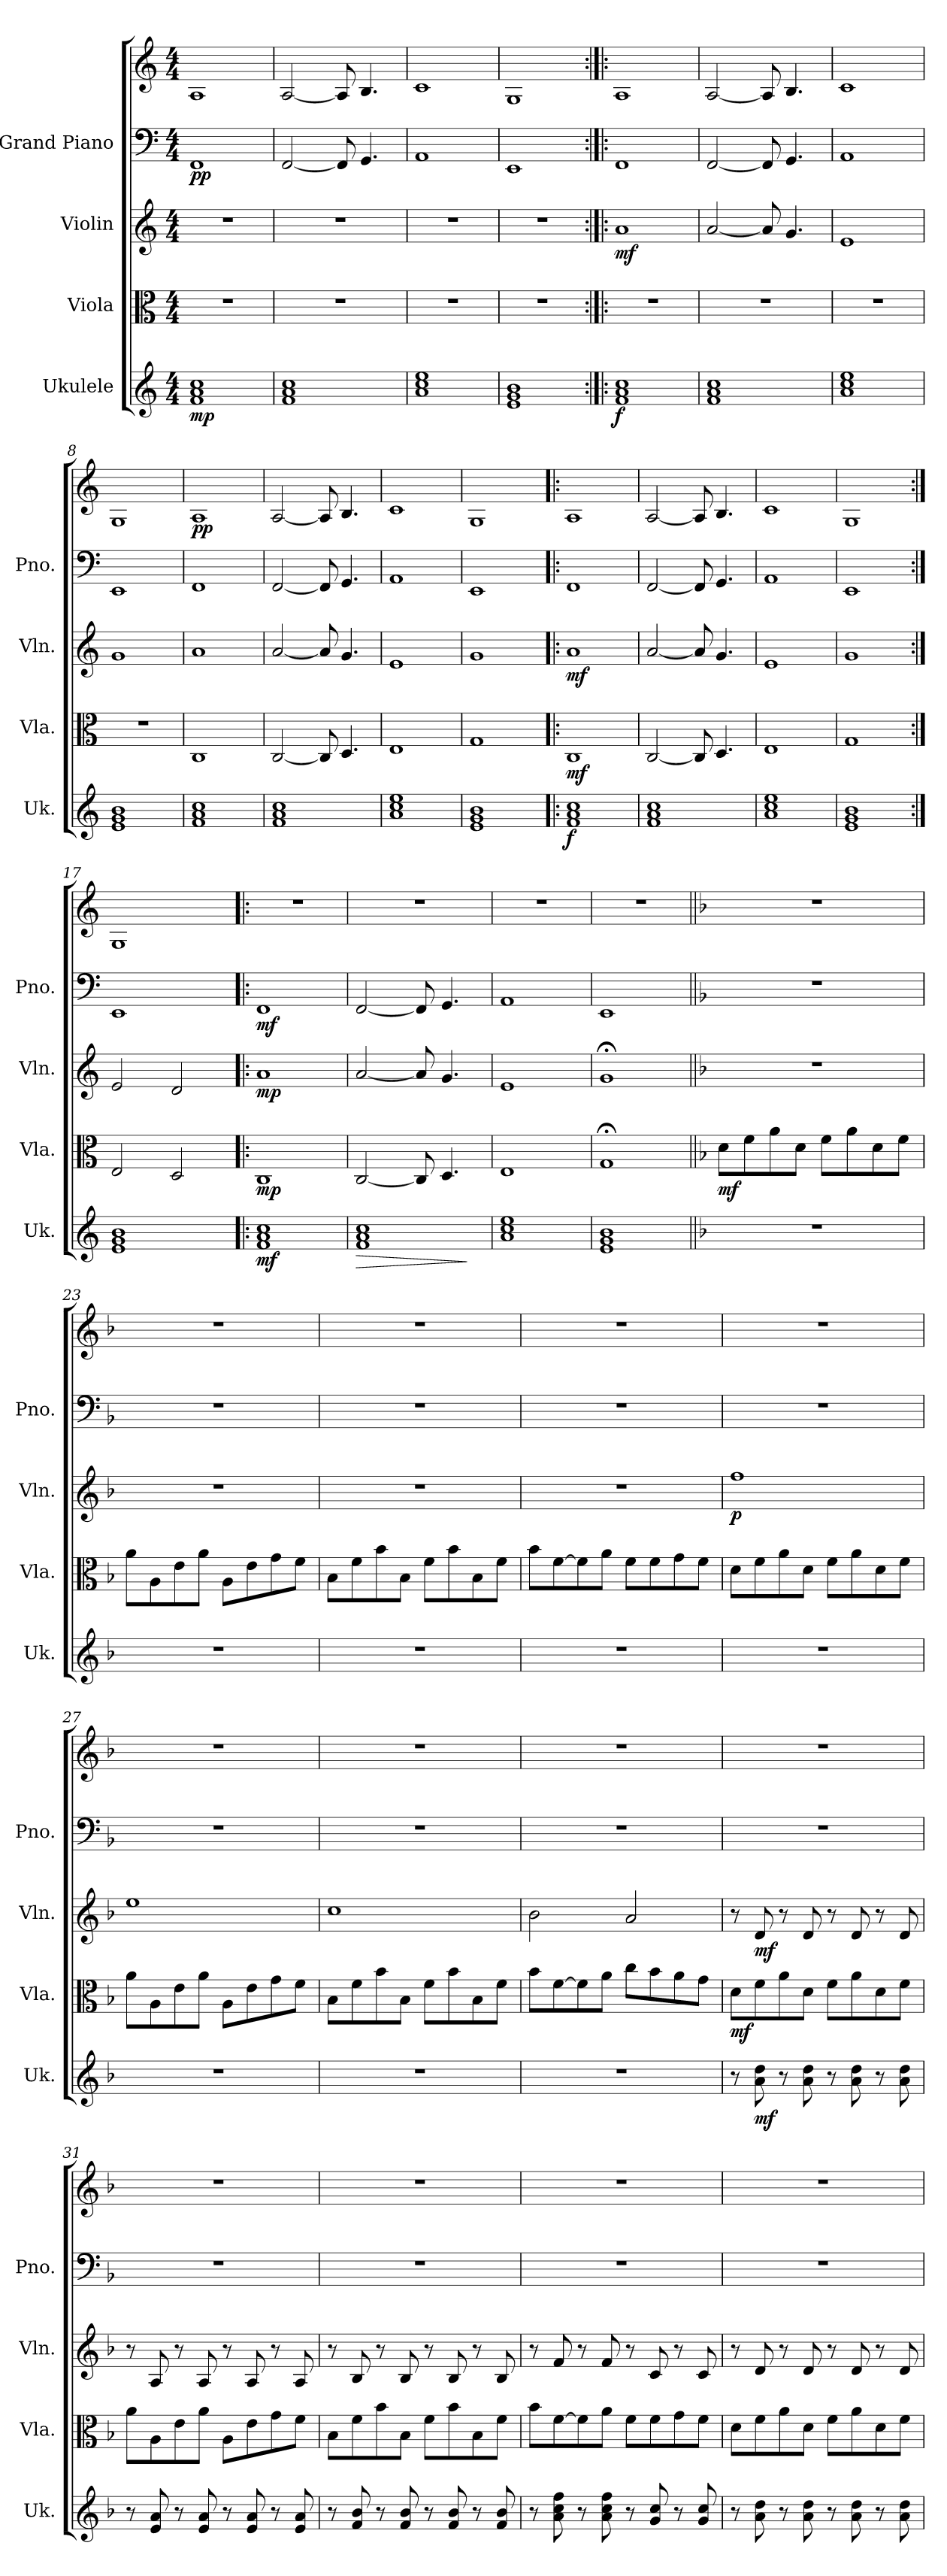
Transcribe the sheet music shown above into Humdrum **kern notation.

**kern	**dynam	**kern	**dynam	**kern	**dynam	**kern	**kern	**dynam
*part4	*part4	*part3	*part3	*part2	*part2	*part1	*part1	*part1
*staff5	*staff5	*staff4	*staff4	*staff3	*staff3	*staff2	*staff1	*staff1/2
*I"Ukulele	*	*I"Viola	*	*I"Violin	*	*I"Grand Piano	*	*
*I'Uk.	*	*I'Vla.	*	*I'Vln.	*	*I'Pno.	*	*
*clefG2	*	*clefC3	*	*clefG2	*	*clefF4	*clefG2	*
*k[]	*	*k[]	*	*k[]	*	*k[]	*k[]	*
*M4/4	*	*M4/4	*	*M4/4	*	*M4/4	*M4/4	*
*MM130	*	*MM130	*	*MM130	*	*MM130	*MM130	*
=1	=1	=1	=1	=1	=1	=1	=1	=1
!	!LO:DY:b	!	!	!	!	!	!	!LO:DY:b=2
!	!	!	!	!	!	!	!	!LO:DY:n=1:b
1f 1a 1cc	mp	1r	.	1r	.	1FF	1A	p p
=2	=2	=2	=2	=2	=2	=2	=2	=2
1f 1a 1cc	.	1r	.	1r	.	[2FF/	[2A/	.
.	.	.	.	.	.	8FF/]	8A/]	.
.	.	.	.	.	.	4.GG/	4.B/	.
=3	=3	=3	=3	=3	=3	=3	=3	=3
1a 1cc 1ee	.	1r	.	1r	.	1AA	1c	.
=4	=4	=4	=4	=4	=4	=4	=4	=4
1e 1g 1b	.	1r	.	1r	.	1EE	1G	.
=5:|!|:	=5:|!|:	=5:|!|:	=5:|!|:	=5:|!|:	=5:|!|:	=5:|!|:	=5:|!|:	=5:|!|:
!	!LO:DY:b	!	!	!	!LO:DY:b	!	!	!LO:DY:b=2
!	!	!	!	!	!	!	!	!LO:DY:n=1:a=2
!	!	!	!	!	!	!	!	!LO:DY:n=2:b
!	!	!	!	!	!	!	!	!LO:DY:n=3:b
!	!	!	!	!	!	!	!	!LO:DY:n=4:b
1f 1a 1cc	f	1r	.	1a	mf	1FF	1A	f mf p p p
=6	=6	=6	=6	=6	=6	=6	=6	=6
1f 1a 1cc	.	1r	.	[2a/	.	[2FF/	[2A/	.
.	.	.	.	8a/]	.	8FF/]	8A/]	.
.	.	.	.	4.g/	.	4.GG/	4.B/	.
=7	=7	=7	=7	=7	=7	=7	=7	=7
1a 1cc 1ee	.	1r	.	1e	.	1AA	1c	.
=8	=8	=8	=8	=8	=8	=8	=8	=8
1e 1g 1b	.	1r	.	1g	.	1EE	1G	.
=9	=9	=9	=9	=9	=9	=9	=9	=9
!	!	!	!	!	!	!	!	!LO:DY:b
!	!	!	!	!	!	!	!	!LO:DY:n=1:b
1f 1a 1cc	.	1C	.	1a	.	1FF	1A	p p
=10	=10	=10	=10	=10	=10	=10	=10	=10
1f 1a 1cc	.	[2C/	.	[2a/	.	[2FF/	[2A/	.
.	.	8C/]	.	8a/]	.	8FF/]	8A/]	.
.	.	4.D/	.	4.g/	.	4.GG/	4.B/	.
=11	=11	=11	=11	=11	=11	=11	=11	=11
1a 1cc 1ee	.	1E	.	1e	.	1AA	1c	.
!!LO:LB:g=z
=12	=12	=12	=12	=12	=12	=12	=12	=12
1e 1g 1b	.	1G	.	1g	.	1EE	1G	.
=13!|:	=13!|:	=13!|:	=13!|:	=13!|:	=13!|:	=13!|:	=13!|:	=13!|:
!	!LO:DY:b	!	!LO:DY:b	!	!LO:DY:b	!	!	!LO:DY:b=2
!	!	!	!	!	!	!	!	!LO:DY:n=1:a=2
!	!	!	!	!	!	!	!	!LO:DY:n=2:b
!	!	!	!	!	!	!	!	!LO:DY:n=3:b
1f 1a 1cc	f	1C	mf	1a	mf	1FF	1A	f mf p p
=14	=14	=14	=14	=14	=14	=14	=14	=14
1f 1a 1cc	.	[2C/	.	[2a/	.	[2FF/	[2A/	.
.	.	8C/]	.	8a/]	.	8FF/]	8A/]	.
.	.	4.D/	.	4.g/	.	4.GG/	4.B/	.
=15	=15	=15	=15	=15	=15	=15	=15	=15
1a 1cc 1ee	.	1E	.	1e	.	1AA	1c	.
=16	=16	=16	=16	=16	=16	=16	=16	=16
1e 1g 1b	.	1G	.	1g	.	1EE	1G	.
=17:|!	=17:|!	=17:|!	=17:|!	=17:|!	=17:|!	=17:|!	=17:|!	=17:|!
1e 1g 1b	.	2E/	.	2e/	.	1EE	1G	.
.	.	2D/	.	2d/	.	.	.	.
=18!|:	=18!|:	=18!|:	=18!|:	=18!|:	=18!|:	=18!|:	=18!|:	=18!|:
!	!LO:DY:b	!	!LO:DY:b	!	!LO:DY:b	!	!	!LO:DY:b=2
1f 1a 1cc	mf	1C	mp	1a	mp	1FF	1r	mf
=19	=19	=19	=19	=19	=19	=19	=19	=19
!	!LO:HP:b	!	!	!	!	!	!	!
1f 1a 1cc	>	[2C/	.	[2a/	.	[2FF/	1r	.
.	.	8C/]	.	8a/]	.	8FF/]	.	.
.	.	4.D/	.	4.g/	.	4.GG/	.	.
.	]	.	.	.	.	.	.	.
=20	=20	=20	=20	=20	=20	=20	=20	=20
1a 1cc 1ee	.	1E	.	1e	.	1AA	1r	.
=21	=21	=21	=21	=21	=21	=21	=21	=21
1e 1g 1b	.	1G;<	.	1g;<	.	1EE	1r	.
!!LO:PB:g=z
=22||	=22||	=22||	=22||	=22||	=22||	=22||	=22||	=22||
*k[b-]	*	*k[b-]	*	*k[b-]	*	*k[b-]	*k[b-]	*
*	*	*	*	*	*	*	*MM120	*
!	!	!	!LO:DY:b	!	!	!	!	!
1r	.	8d\L	mf	1r	.	1r	1r	.
.	.	8f\	.	.	.	.	.	.
.	.	8a\	.	.	.	.	.	.
.	.	8d\J	.	.	.	.	.	.
.	.	8f\L	.	.	.	.	.	.
.	.	8a\	.	.	.	.	.	.
.	.	8d\	.	.	.	.	.	.
.	.	8f\J	.	.	.	.	.	.
=23	=23	=23	=23	=23	=23	=23	=23	=23
1r	.	8a\L	.	1r	.	1r	1r	.
.	.	8A\	.	.	.	.	.	.
.	.	8e\	.	.	.	.	.	.
.	.	8a\J	.	.	.	.	.	.
.	.	8A\L	.	.	.	.	.	.
.	.	8e\	.	.	.	.	.	.
.	.	8g\	.	.	.	.	.	.
.	.	8f\J	.	.	.	.	.	.
=24	=24	=24	=24	=24	=24	=24	=24	=24
1r	.	8B-\L	.	1r	.	1r	1r	.
.	.	8f\	.	.	.	.	.	.
.	.	8b-\	.	.	.	.	.	.
.	.	8B-\J	.	.	.	.	.	.
.	.	8f\L	.	.	.	.	.	.
.	.	8b-\	.	.	.	.	.	.
.	.	8B-\	.	.	.	.	.	.
.	.	8f\J	.	.	.	.	.	.
=25	=25	=25	=25	=25	=25	=25	=25	=25
1r	.	8b-\L	.	1r	.	1r	1r	.
.	.	[8f\	.	.	.	.	.	.
.	.	8f\]	.	.	.	.	.	.
.	.	8a\J	.	.	.	.	.	.
.	.	8f\L	.	.	.	.	.	.
.	.	8f\	.	.	.	.	.	.
.	.	8g\	.	.	.	.	.	.
.	.	8f\J	.	.	.	.	.	.
=26	=26	=26	=26	=26	=26	=26	=26	=26
!	!	!	!	!	!LO:DY:b	!	!	!
1r	.	8d\L	.	1ff	p	1r	1r	.
.	.	8f\	.	.	.	.	.	.
.	.	8a\	.	.	.	.	.	.
.	.	8d\J	.	.	.	.	.	.
.	.	8f\L	.	.	.	.	.	.
.	.	8a\	.	.	.	.	.	.
.	.	8d\	.	.	.	.	.	.
.	.	8f\J	.	.	.	.	.	.
!!LO:LB:g=z
=27	=27	=27	=27	=27	=27	=27	=27	=27
1r	.	8a\L	.	1ee	.	1r	1r	.
.	.	8A\	.	.	.	.	.	.
.	.	8e\	.	.	.	.	.	.
.	.	8a\J	.	.	.	.	.	.
.	.	8A\L	.	.	.	.	.	.
.	.	8e\	.	.	.	.	.	.
.	.	8g\	.	.	.	.	.	.
.	.	8f\J	.	.	.	.	.	.
=28	=28	=28	=28	=28	=28	=28	=28	=28
1r	.	8B-\L	.	1cc	.	1r	1r	.
.	.	8f\	.	.	.	.	.	.
.	.	8b-\	.	.	.	.	.	.
.	.	8B-\J	.	.	.	.	.	.
.	.	8f\L	.	.	.	.	.	.
.	.	8b-\	.	.	.	.	.	.
.	.	8B-\	.	.	.	.	.	.
.	.	8f\J	.	.	.	.	.	.
=29	=29	=29	=29	=29	=29	=29	=29	=29
1r	.	8b-\L	.	2b-\	.	1r	1r	.
.	.	[8f\	.	.	.	.	.	.
.	.	8f\]	.	.	.	.	.	.
.	.	8a\J	.	.	.	.	.	.
.	.	8cc\L	.	2a/	.	.	.	.
.	.	8b-\	.	.	.	.	.	.
.	.	8a\	.	.	.	.	.	.
.	.	8g\J	.	.	.	.	.	.
=30	=30	=30	=30	=30	=30	=30	=30	=30
!	!	!	!LO:DY:b	!	!	!	!	!
8r	.	8d\L	mf	8r	.	1r	1r	.
!	!LO:DY:b	!	!	!	!LO:DY:b	!	!	!
8a\ 8dd\	mf	8f\	.	8d/	mf	.	.	.
8r	.	8a\	.	8r	.	.	.	.
8a\ 8dd\	.	8d\J	.	8d/	.	.	.	.
8r	.	8f\L	.	8r	.	.	.	.
8a\ 8dd\	.	8a\	.	8d/	.	.	.	.
8r	.	8d\	.	8r	.	.	.	.
8a\ 8dd\	.	8f\J	.	8d/	.	.	.	.
!!LO:PB:g=z
=31	=31	=31	=31	=31	=31	=31	=31	=31
8r	.	8a\L	.	8r	.	1r	1r	.
8e/ 8a/	.	8A\	.	8A/	.	.	.	.
8r	.	8e\	.	8r	.	.	.	.
8e/ 8a/	.	8a\J	.	8A/	.	.	.	.
8r	.	8A\L	.	8r	.	.	.	.
8e/ 8a/	.	8e\	.	8A/	.	.	.	.
8r	.	8g\	.	8r	.	.	.	.
8e/ 8a/	.	8f\J	.	8A/	.	.	.	.
=32	=32	=32	=32	=32	=32	=32	=32	=32
8r	.	8B-\L	.	8r	.	1r	1r	.
8f/ 8b-/	.	8f\	.	8B-/	.	.	.	.
8r	.	8b-\	.	8r	.	.	.	.
8f/ 8b-/	.	8B-\J	.	8B-/	.	.	.	.
8r	.	8f\L	.	8r	.	.	.	.
8f/ 8b-/	.	8b-\	.	8B-/	.	.	.	.
8r	.	8B-\	.	8r	.	.	.	.
8f/ 8b-/	.	8f\J	.	8B-/	.	.	.	.
=33	=33	=33	=33	=33	=33	=33	=33	=33
8r	.	8b-\L	.	8r	.	1r	1r	.
8a\ 8cc\ 8ff\	.	[8f\	.	8f/	.	.	.	.
8r	.	8f\]	.	8r	.	.	.	.
8a\ 8cc\ 8ff\	.	8a\J	.	8f/	.	.	.	.
8r	.	8f\L	.	8r	.	.	.	.
8g/ 8cc/	.	8f\	.	8c/	.	.	.	.
8r	.	8g\	.	8r	.	.	.	.
8g/ 8cc/	.	8f\J	.	8c/	.	.	.	.
=34	=34	=34	=34	=34	=34	=34	=34	=34
8r	.	8d\L	.	8r	.	1r	1r	.
8a\ 8dd\	.	8f\	.	8d/	.	.	.	.
8r	.	8a\	.	8r	.	.	.	.
8a\ 8dd\	.	8d\J	.	8d/	.	.	.	.
8r	.	8f\L	.	8r	.	.	.	.
8a\ 8dd\	.	8a\	.	8d/	.	.	.	.
8r	.	8d\	.	8r	.	.	.	.
8a\ 8dd\	.	8f\J	.	8d/	.	.	.	.
=	=	=	=	=	=	=	=	=
*-	*-	*-	*-	*-	*-	*-	*-	*-
